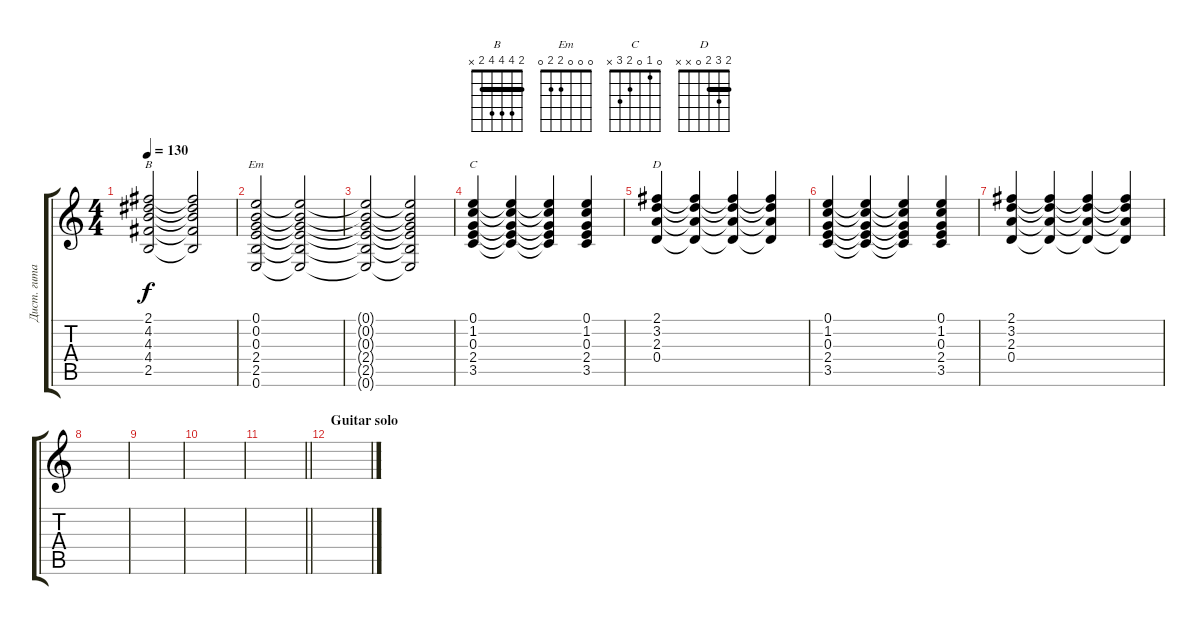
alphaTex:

\track ("Дист. гитара" "Дист. гита") {instrument distortionguitar}
\staff {score tabs}
\tuning (E4 B3 G3 D3 A2 E2) {hide}
\chord ("B" 2 4 4 4 2 x) {barre 2}
\chord ("Em" 0 0 0 2 2 0)
\chord ("C" 0 1 0 2 3 x)
\chord ("D" 2 3 2 0 x x) {barre 2}
\ts (4 4)
\tempo 130
\clef g2
\ks c
(2.1 4.2 4.3 4.4 2.5).2{ch "B" dy f} (2.1{t} 4.2{t} 4.3{t} 4.4{t} 2.5{t}).2 |
(0.1 0.2 0.3 2.4 2.5 0.6).2{ch "Em"} (0.1{t} 0.2{t} 0.3{t} 2.4{t} 2.5{t} 0.6{t}).2 |
(0.1{t} 0.2{t} 0.3{t} 2.4{t} 2.5{t} 0.6{t}).2 (0.1{t} 0.2{t} 0.3{t} 2.4{t} 2.5{t} 0.6{t}).2 |
(0.1 1.2 0.3 2.4 3.5).4{ch "C"} (0.1{t} 1.2{t} 0.3{t} 2.4{t} 3.5{t}).4 (0.1{t} 1.2{t} 0.3{t} 2.4{t} 3.5{t}).4 (0.1 1.2 0.3 2.4 3.5).4 |
(2.1 3.2 2.3 0.4).4{ch "D"} (2.1{t} 3.2{t} 2.3{t} 0.4{t}).4 (2.1{t} 3.2{t} 2.3{t} 0.4{t}).4 (2.1{t} 3.2{t} 2.3{t} 0.4{t}).4 |
(0.1 1.2 0.3 2.4 3.5).4 (0.1{t} 1.2{t} 0.3{t} 2.4{t} 3.5{t}).4 (0.1{t} 1.2{t} 0.3{t} 2.4{t} 3.5{t}).4 (0.1 1.2 0.3 2.4 3.5).4 |
(2.1 3.2 2.3 0.4).4 (2.1{t} 3.2{t} 2.3{t} 0.4{t}).4 (2.1{t} 3.2{t} 2.3{t} 0.4{t}).4 (2.1{t} 3.2{t} 2.3{t} 0.4{t}).4 |
|
|
|
\barLineRight lightlight
|
\section ("" "Guitar solo")
